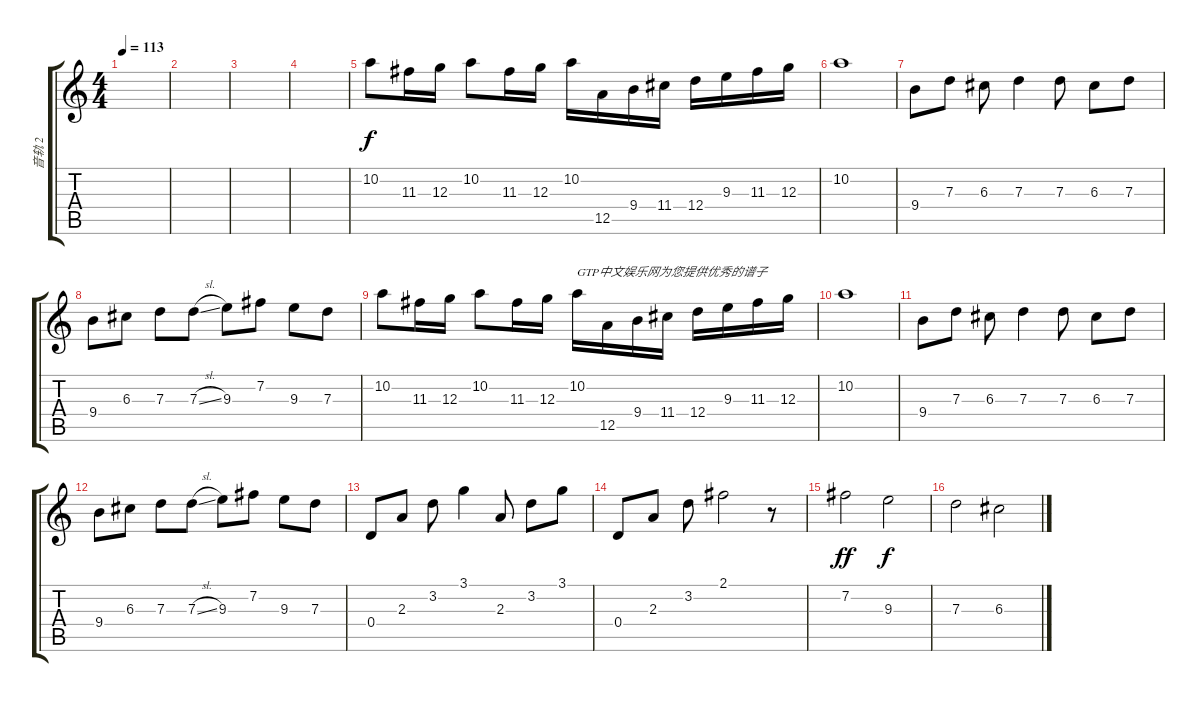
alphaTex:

\track ("音轨 2" "音轨 2") {instrument acousticguitarsteel}
\staff {score tabs}
\tuning (E4 B3 G3 D3 A2 E2) {hide}
\ts (4 4)
\tempo 113
\clef g2
\ks c
|
|
|
|
10.2.8 11.3.16 12.3.16 10.2.8 11.3.16 12.3.16 10.2.16 12.5.16 9.4.16 11.4.16 12.4.16 9.3.16 11.3.16 12.3.16 |
10.2.1 |
9.4.8 7.3.8 6.3.8 7.3.4 7.3.8 6.3.8 7.3.8 |
9.4.8 6.3.8 7.3.8 7.3{sl}.8 9.3.8 7.2.8 9.3.8 7.3.8 |
10.2.8 11.3.16 12.3.16 10.2.8 11.3.16 12.3.16 10.2.16{txt "GTP中文娱乐网为您提供优秀的谱子"} 12.5.16 9.4.16 11.4.16 12.4.16 9.3.16 11.3.16 12.3.16 |
10.2.1 |
9.4.8 7.3.8 6.3.8 7.3.4 7.3.8 6.3.8 7.3.8 |
9.4.8 6.3.8 7.3.8 7.3{sl}.8 9.3.8 7.2.8 9.3.8 7.3.8 |
0.4.8 2.3.8 3.2.8 3.1.4 2.3.8 3.2.8 3.1.8 |
0.4.8 2.3.8 3.2.8 2.1.2 r.8 |
7.2.2{dy ff} 9.3.2{dy f} |
7.3.2 6.3.2
